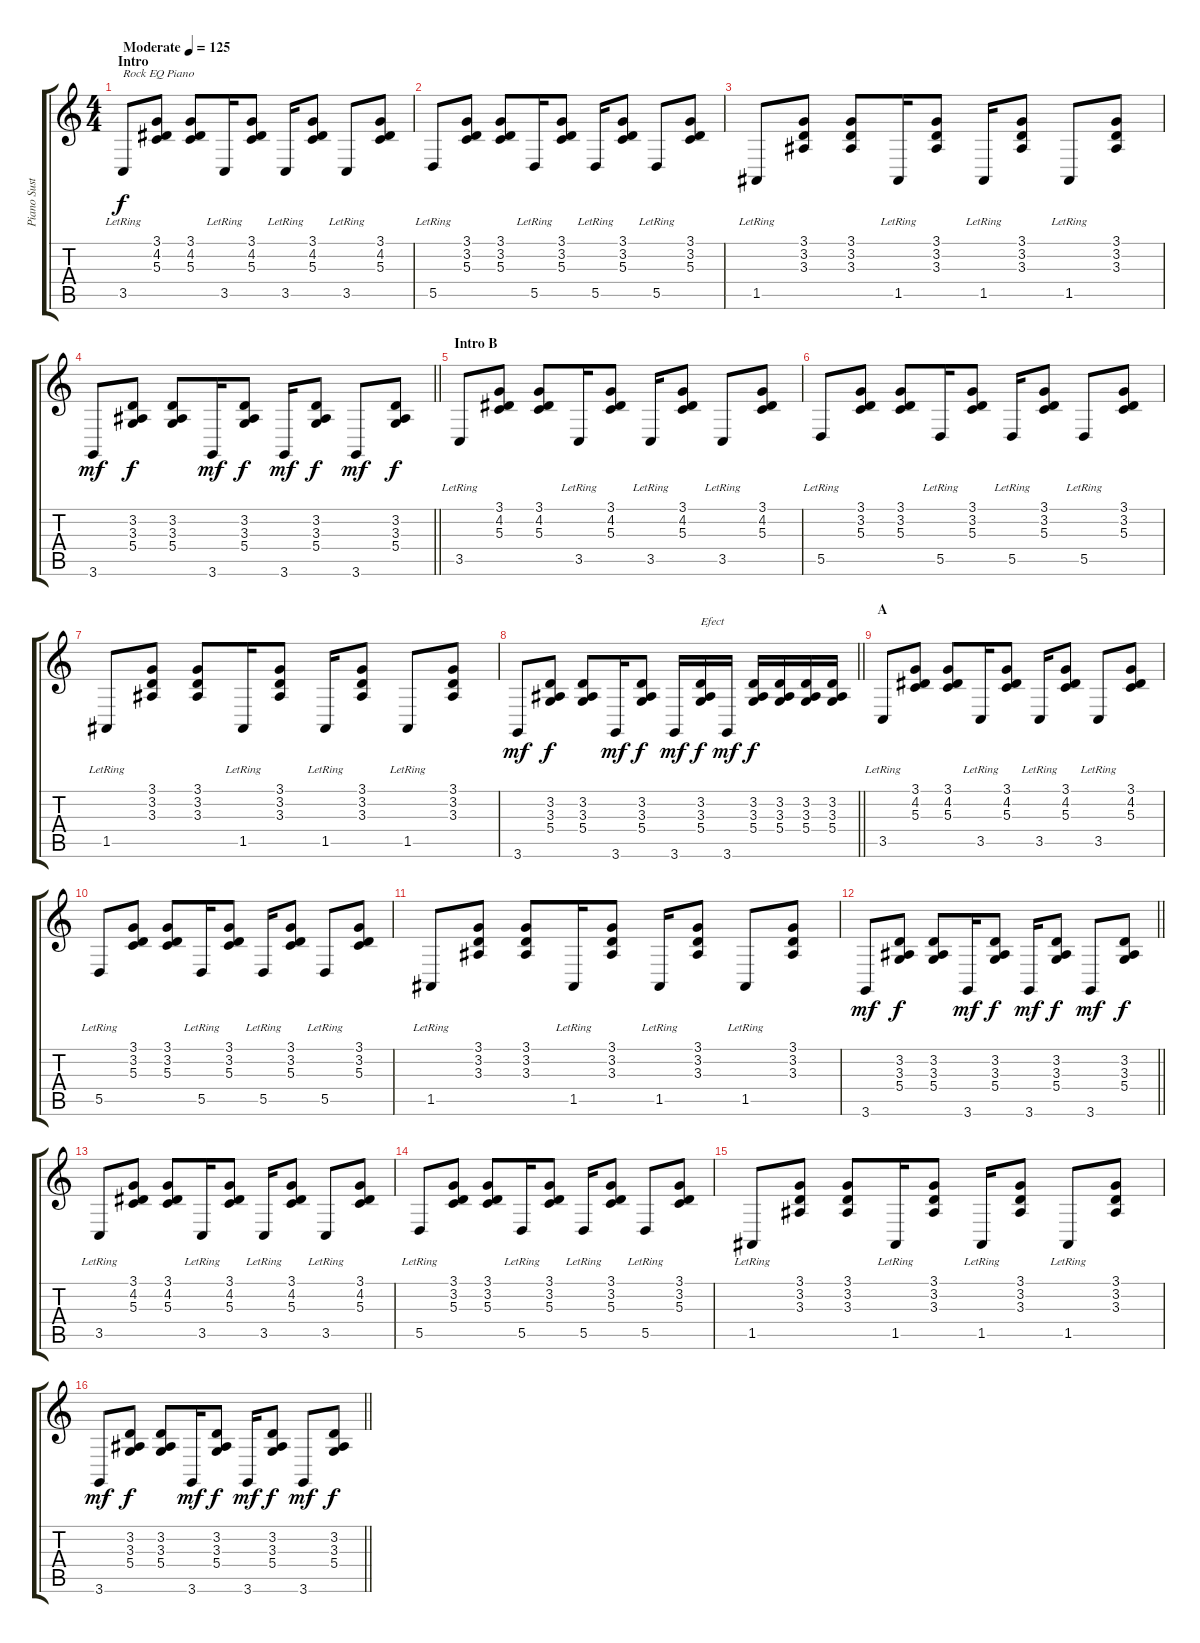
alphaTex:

\track ("Piano Sustain" "Piano Sust") {instrument electricgrandpiano}
\staff {score tabs}
\tuning (E4 B3 G3 D3 A2 E2) {hide}
\ts (4 4)
\section ("" "Intro")
\tempo (125 "Moderate")
\clef g2
\ks c
3.5{lr}.8{txt "Rock EQ Piano " dy f instrument electricgrandpiano} (3.1 4.2 5.3).8 (3.1 4.2 5.3).8 3.5{lr}.16 (3.1 4.2 5.3).8 3.5{lr}.16 (3.1 4.2 5.3).8 3.5{lr}.8 (3.1 4.2 5.3).8 |
5.5{lr}.8 (3.1 3.2 5.3).8 (3.1 3.2 5.3).8 5.5{lr}.16 (3.1 3.2 5.3).8 5.5{lr}.16 (3.1 3.2 5.3).8 5.5{lr}.8 (3.1 3.2 5.3).8 |
1.5{lr}.8 (3.1 3.2 3.3).8 (3.1 3.2 3.3).8 1.5{lr}.16 (3.1 3.2 3.3).8 1.5{lr}.16 (3.1 3.2 3.3).8 1.5{lr}.8 (3.1 3.2 3.3).8 |
\barLineRight lightlight
3.6.8{dy mf} (3.2 3.3 5.4).8{dy f} (3.2 3.3 5.4).8 3.6.16{dy mf} (3.2 3.3 5.4).8{dy f} 3.6.16{dy mf} (3.2 3.3 5.4).8{dy f} 3.6.8{dy mf} (3.2 3.3 5.4).8{dy f} |
\section ("" "Intro B")
3.5{lr}.8 (3.1 4.2 5.3).8 (3.1 4.2 5.3).8 3.5{lr}.16 (3.1 4.2 5.3).8 3.5{lr}.16 (3.1 4.2 5.3).8 3.5{lr}.8 (3.1 4.2 5.3).8 |
5.5{lr}.8 (3.1 3.2 5.3).8 (3.1 3.2 5.3).8 5.5{lr}.16 (3.1 3.2 5.3).8 5.5{lr}.16 (3.1 3.2 5.3).8 5.5{lr}.8 (3.1 3.2 5.3).8 |
1.5{lr}.8 (3.1 3.2 3.3).8 (3.1 3.2 3.3).8 1.5{lr}.16 (3.1 3.2 3.3).8 1.5{lr}.16 (3.1 3.2 3.3).8 1.5{lr}.8 (3.1 3.2 3.3).8 |
\barLineRight lightlight
3.6.8{dy mf} (3.2 3.3 5.4).8{dy f} (3.2 3.3 5.4).8 3.6.16{dy mf} (3.2 3.3 5.4).8{dy f} 3.6.16{dy mf} (3.2 3.3 5.4).16{txt "Efect" dy f} 3.6.16{dy mf} (3.2 3.3 5.4).16{dy f} (3.2 3.3 5.4).16 (3.2 3.3 5.4).16 (3.2 3.3 5.4).16 |
\section ("" "A")
3.5{lr}.8{volume 8} (3.1 4.2 5.3).8 (3.1 4.2 5.3).8 3.5{lr}.16 (3.1 4.2 5.3).8 3.5{lr}.16 (3.1 4.2 5.3).8 3.5{lr}.8 (3.1 4.2 5.3).8 |
5.5{lr}.8 (3.1 3.2 5.3).8 (3.1 3.2 5.3).8 5.5{lr}.16 (3.1 3.2 5.3).8 5.5{lr}.16 (3.1 3.2 5.3).8 5.5{lr}.8 (3.1 3.2 5.3).8 |
1.5{lr}.8 (3.1 3.2 3.3).8 (3.1 3.2 3.3).8 1.5{lr}.16 (3.1 3.2 3.3).8 1.5{lr}.16 (3.1 3.2 3.3).8 1.5{lr}.8 (3.1 3.2 3.3).8 |
\barLineRight lightlight
3.6.8{dy mf} (3.2 3.3 5.4).8{dy f} (3.2 3.3 5.4).8 3.6.16{dy mf} (3.2 3.3 5.4).8{dy f} 3.6.16{dy mf} (3.2 3.3 5.4).8{dy f} 3.6.8{dy mf} (3.2 3.3 5.4).8{dy f} |
3.5{lr}.8 (3.1 4.2 5.3).8 (3.1 4.2 5.3).8 3.5{lr}.16 (3.1 4.2 5.3).8 3.5{lr}.16 (3.1 4.2 5.3).8 3.5{lr}.8 (3.1 4.2 5.3).8 |
5.5{lr}.8 (3.1 3.2 5.3).8 (3.1 3.2 5.3).8 5.5{lr}.16 (3.1 3.2 5.3).8 5.5{lr}.16 (3.1 3.2 5.3).8 5.5{lr}.8 (3.1 3.2 5.3).8 |
1.5{lr}.8 (3.1 3.2 3.3).8 (3.1 3.2 3.3).8 1.5{lr}.16 (3.1 3.2 3.3).8 1.5{lr}.16 (3.1 3.2 3.3).8 1.5{lr}.8 (3.1 3.2 3.3).8 |
\barLineRight lightlight
3.6.8{dy mf} (3.2 3.3 5.4).8{dy f} (3.2 3.3 5.4).8 3.6.16{dy mf} (3.2 3.3 5.4).8{dy f} 3.6.16{dy mf} (3.2 3.3 5.4).8{dy f} 3.6.8{dy mf} (3.2 3.3 5.4).8{dy f}
